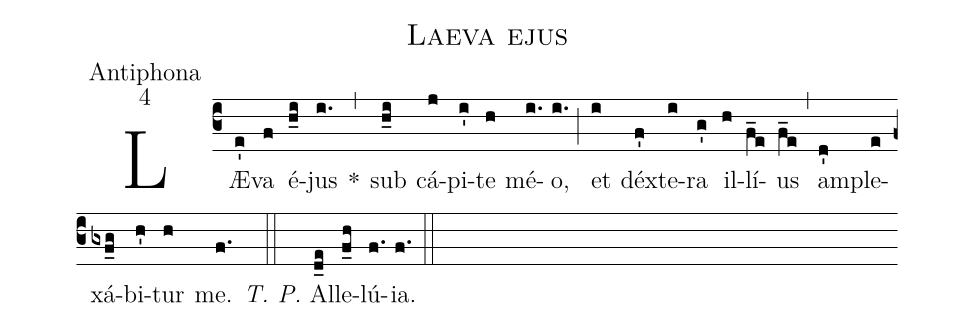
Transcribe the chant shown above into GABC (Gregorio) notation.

name:Laeva ejus;
office-part:Antiphona;
mode:4;
%%
(c3) LÆ(e')va(f) é(h_i)jus(i.) *(,) sub(h_i) cá(j)pi(i')te(h) mé(i.)o,(i.) (;) et(i) déx(f')te(i)ra(g') il(h)lí(f_e)us(f_e) (,) am(d')ple(e)xá(gxf_g)bi(h')tur(h) me.(f.) (::) <i>T. P.</i> Al(d_e)le(f_h)lú(f.){ia}.(f.) (::)
